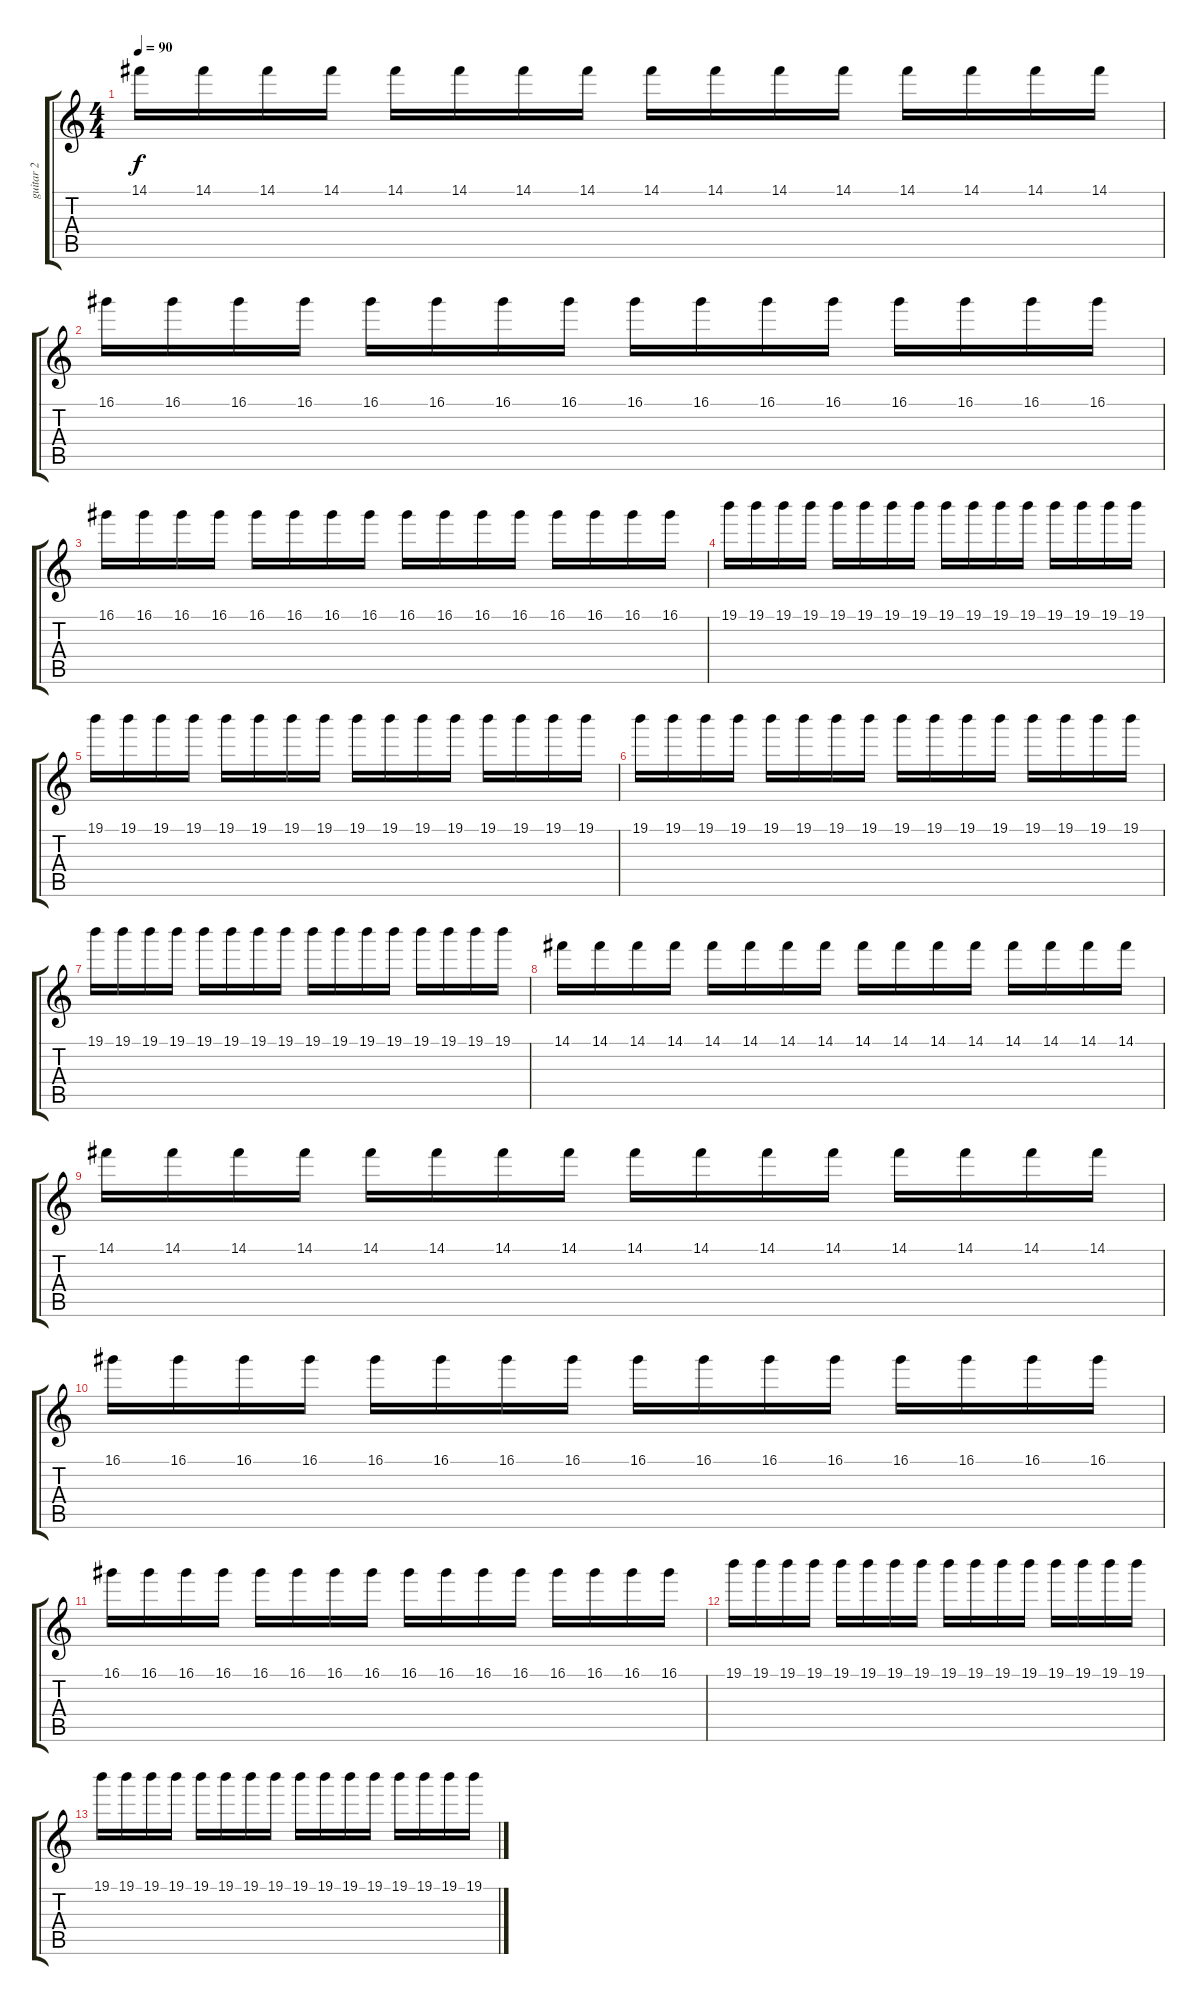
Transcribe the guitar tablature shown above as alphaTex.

\track ("guitar 2" "guitar 2") {instrument overdrivenguitar}
\staff {score tabs}
\tuning (E4 B3 G3 D3 A2 E2) {hide}
\ts (4 4)
\tempo 90
\clef g2
\ks c
14.1.16{dy f} 14.1.16 14.1.16 14.1.16 14.1.16 14.1.16 14.1.16 14.1.16 14.1.16 14.1.16 14.1.16 14.1.16 14.1.16 14.1.16 14.1.16 14.1.16 |
16.1.16 16.1.16 16.1.16 16.1.16 16.1.16 16.1.16 16.1.16 16.1.16 16.1.16 16.1.16 16.1.16 16.1.16 16.1.16 16.1.16 16.1.16 16.1.16 |
16.1.16 16.1.16 16.1.16 16.1.16 16.1.16 16.1.16 16.1.16 16.1.16 16.1.16 16.1.16 16.1.16 16.1.16 16.1.16 16.1.16 16.1.16 16.1.16 |
19.1.16 19.1.16 19.1.16 19.1.16 19.1.16 19.1.16 19.1.16 19.1.16 19.1.16 19.1.16 19.1.16 19.1.16 19.1.16 19.1.16 19.1.16 19.1.16 |
19.1.16 19.1.16 19.1.16 19.1.16 19.1.16 19.1.16 19.1.16 19.1.16 19.1.16 19.1.16 19.1.16 19.1.16 19.1.16 19.1.16 19.1.16 19.1.16 |
19.1.16 19.1.16 19.1.16 19.1.16 19.1.16 19.1.16 19.1.16 19.1.16 19.1.16 19.1.16 19.1.16 19.1.16 19.1.16 19.1.16 19.1.16 19.1.16 |
19.1.16 19.1.16 19.1.16 19.1.16 19.1.16 19.1.16 19.1.16 19.1.16 19.1.16 19.1.16 19.1.16 19.1.16 19.1.16 19.1.16 19.1.16 19.1.16 |
14.1.16 14.1.16 14.1.16 14.1.16 14.1.16 14.1.16 14.1.16 14.1.16 14.1.16 14.1.16 14.1.16 14.1.16 14.1.16 14.1.16 14.1.16 14.1.16 |
14.1.16 14.1.16 14.1.16 14.1.16 14.1.16 14.1.16 14.1.16 14.1.16 14.1.16 14.1.16 14.1.16 14.1.16 14.1.16 14.1.16 14.1.16 14.1.16 |
16.1.16 16.1.16 16.1.16 16.1.16 16.1.16 16.1.16 16.1.16 16.1.16 16.1.16 16.1.16 16.1.16 16.1.16 16.1.16 16.1.16 16.1.16 16.1.16 |
16.1.16 16.1.16 16.1.16 16.1.16 16.1.16 16.1.16 16.1.16 16.1.16 16.1.16 16.1.16 16.1.16 16.1.16 16.1.16 16.1.16 16.1.16 16.1.16 |
19.1.16 19.1.16 19.1.16 19.1.16 19.1.16 19.1.16 19.1.16 19.1.16 19.1.16 19.1.16 19.1.16 19.1.16 19.1.16 19.1.16 19.1.16 19.1.16 |
19.1.16 19.1.16 19.1.16 19.1.16 19.1.16 19.1.16 19.1.16 19.1.16 19.1.16 19.1.16 19.1.16 19.1.16 19.1.16 19.1.16 19.1.16 19.1.16
